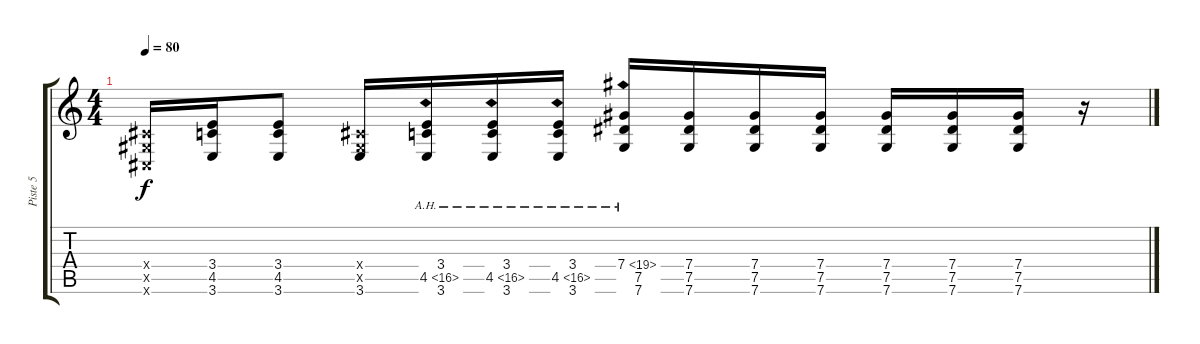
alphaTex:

\track ("Piste 5" "Piste 5") {instrument overdrivenguitar}
\staff {score tabs}
\tuning (Eb4 Bb3 Gb3 Db3 Ab2 Db2) {hide}
\ts (4 4)
\tempo 80
\clef g2
\ks c
(0.4{x} 0.5{x} 0.6{x}).16{dy f} (3.4 4.5 3.6).16 (3.4 4.5 3.6).8 (0.4{x} 0.5{x} 3.6).16 (3.4 4.5{ah 12} 3.6).16 (3.4 4.5{ah 12} 3.6).16 (3.4 4.5{ah 12} 3.6).16 (7.4{ah 12} 7.5 7.6).16 (7.4 7.5 7.6).16 (7.4 7.5 7.6).16 (7.4 7.5 7.6).16 (7.4 7.5 7.6).16 (7.4 7.5 7.6).16 (7.4 7.5 7.6).16 r.16
